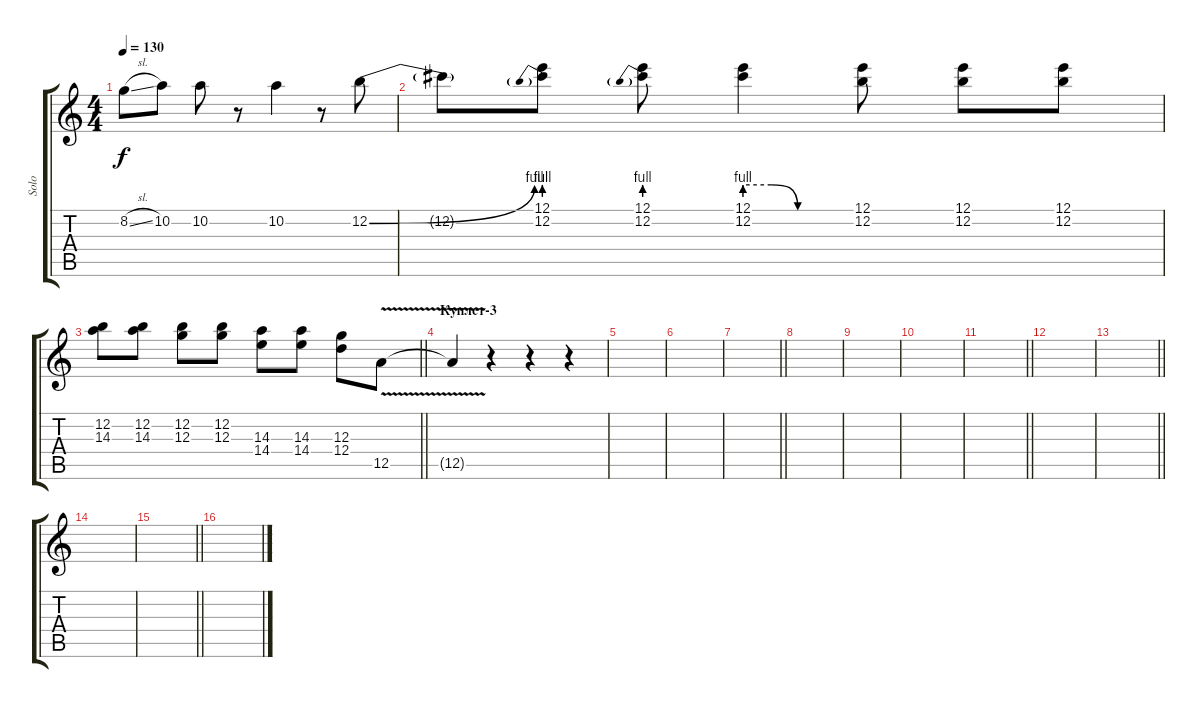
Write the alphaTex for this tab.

\track ("Solo" "Solo") {instrument distortionguitar}
\staff {score tabs}
\tuning (E4 B3 G3 D3 A2 E2) {hide}
\ts (4 4)
\tempo 130
\clef g2
\ks c
8.2{sl}.8{dy f} 10.2.8 10.2.8 r.8 10.2.4 r.8 12.2{be (bend 0 0 60 4)}.8 |
12.2{t}.8 (12.1 12.2{be (prebend 0 4 60 4)}).8 (12.1 12.2{be (prebend 0 4 60 4)}).8 (12.1 12.2{be (custom 0 4 15 4 30 0 60 0)}).4 (12.1 12.2).8 (12.1 12.2).8 (12.1 12.2).8 |
\barLineRight lightlight
(12.2 14.3).8 (12.2 14.3).8 (12.2 12.3).8 (12.2 12.3).8 (14.3 14.4).8 (14.3 14.4).8 (12.3 12.4).8 12.5{v}.8 |
\section ("" "Куплет-3")
12.5{t}.4 r.4 r.4 r.4 |
|
|
\barLineRight lightlight
|
|
|
|
\barLineRight lightlight
|
|
\barLineRight lightlight
|
|
\barLineRight lightlight
|
\section ("" "")
